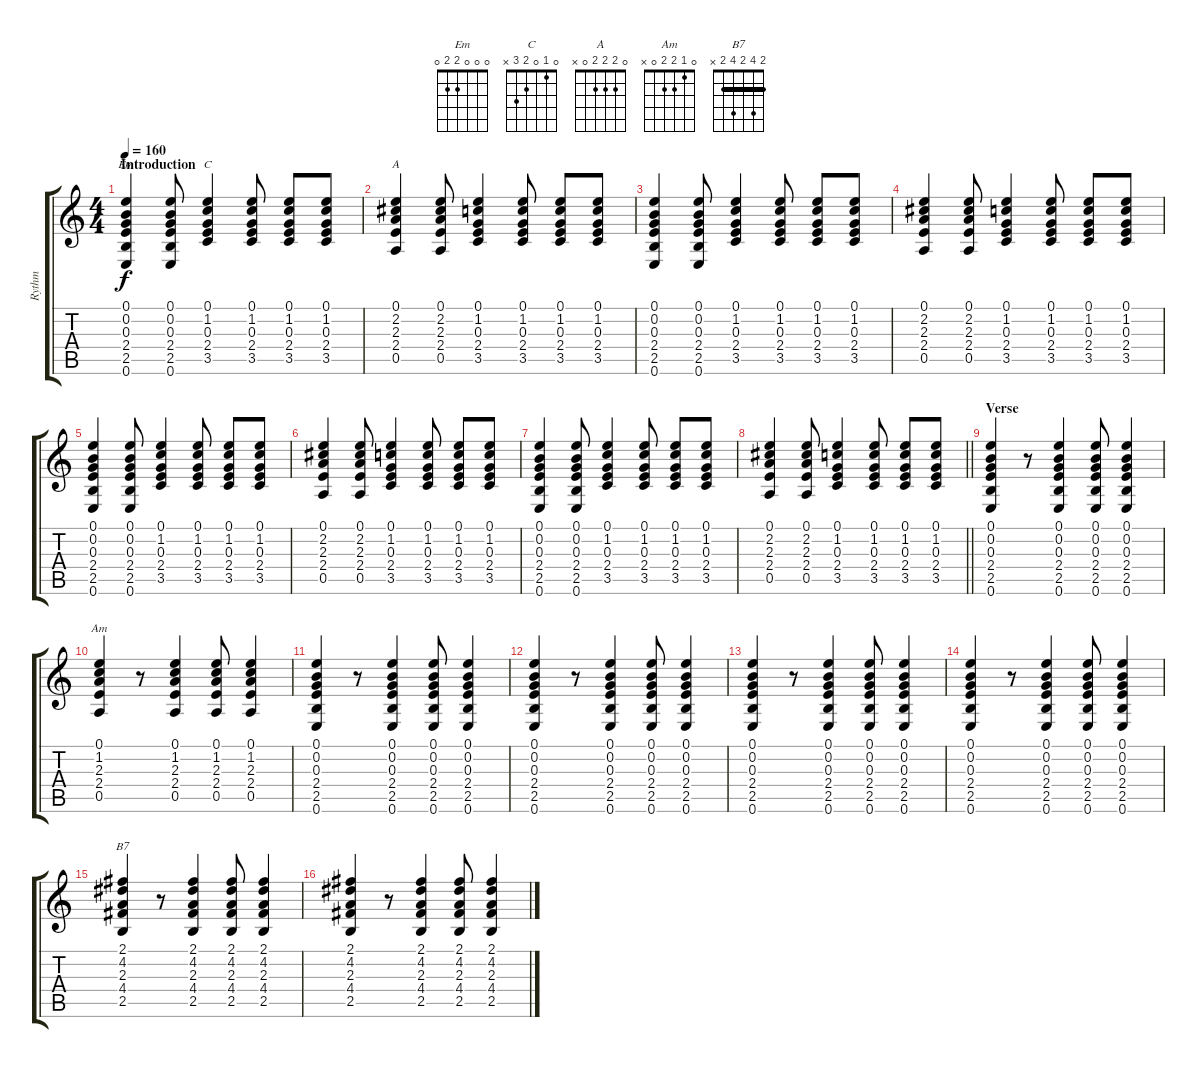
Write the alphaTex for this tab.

\track ("Rythm" "Rythm") {instrument acousticguitarsteel}
\staff {score tabs}
\tuning (E4 B3 G3 D3 A2 E2) {hide}
\chord ("Em" 0 0 0 2 2 0)
\chord ("C" 0 1 0 2 3 x)
\chord ("A" 0 2 2 2 0 x)
\chord ("Am" 0 1 2 2 0 x)
\chord ("B7" 2 4 2 4 2 x) {barre 2}
\ts (4 4)
\section ("" "Introduction")
\tempo 160
\clef g2
\ks c
(0.1 0.2 0.3 2.4 2.5 0.6).4{ch "Em" dy f instrument acousticguitarsteel} (0.1 0.2 0.3 2.4 2.5 0.6).8 (0.1 1.2 0.3 2.4 3.5).4{ch "C"} (0.1 1.2 0.3 2.4 3.5).8 (0.1 1.2 0.3 2.4 3.5).8 (0.1 1.2 0.3 2.4 3.5).8 |
(0.1 2.2 2.3 2.4 0.5).4{ch "A"} (0.1 2.2 2.3 2.4 0.5).8 (0.1 1.2 0.3 2.4 3.5).4 (0.1 1.2 0.3 2.4 3.5).8 (0.1 1.2 0.3 2.4 3.5).8 (0.1 1.2 0.3 2.4 3.5).8 |
(0.1 0.2 0.3 2.4 2.5 0.6).4 (0.1 0.2 0.3 2.4 2.5 0.6).8 (0.1 1.2 0.3 2.4 3.5).4 (0.1 1.2 0.3 2.4 3.5).8 (0.1 1.2 0.3 2.4 3.5).8 (0.1 1.2 0.3 2.4 3.5).8 |
(0.1 2.2 2.3 2.4 0.5).4 (0.1 2.2 2.3 2.4 0.5).8 (0.1 1.2 0.3 2.4 3.5).4 (0.1 1.2 0.3 2.4 3.5).8 (0.1 1.2 0.3 2.4 3.5).8 (0.1 1.2 0.3 2.4 3.5).8 |
(0.1 0.2 0.3 2.4 2.5 0.6).4 (0.1 0.2 0.3 2.4 2.5 0.6).8 (0.1 1.2 0.3 2.4 3.5).4 (0.1 1.2 0.3 2.4 3.5).8 (0.1 1.2 0.3 2.4 3.5).8 (0.1 1.2 0.3 2.4 3.5).8 |
(0.1 2.2 2.3 2.4 0.5).4 (0.1 2.2 2.3 2.4 0.5).8 (0.1 1.2 0.3 2.4 3.5).4 (0.1 1.2 0.3 2.4 3.5).8 (0.1 1.2 0.3 2.4 3.5).8 (0.1 1.2 0.3 2.4 3.5).8 |
(0.1 0.2 0.3 2.4 2.5 0.6).4 (0.1 0.2 0.3 2.4 2.5 0.6).8 (0.1 1.2 0.3 2.4 3.5).4 (0.1 1.2 0.3 2.4 3.5).8 (0.1 1.2 0.3 2.4 3.5).8 (0.1 1.2 0.3 2.4 3.5).8 |
\barLineRight lightlight
(0.1 2.2 2.3 2.4 0.5).4 (0.1 2.2 2.3 2.4 0.5).8 (0.1 1.2 0.3 2.4 3.5).4 (0.1 1.2 0.3 2.4 3.5).8 (0.1 1.2 0.3 2.4 3.5).8 (0.1 1.2 0.3 2.4 3.5).8 |
\section ("" "Verse")
(0.1 0.2 0.3 2.4 2.5 0.6).4 r.8 (0.1 0.2 0.3 2.4 2.5 0.6).4 (0.1 0.2 0.3 2.4 2.5 0.6).8 (0.1 0.2 0.3 2.4 2.5 0.6).4 |
(0.1 1.2 2.3 2.4 0.5).4{ch "Am"} r.8 (0.1 1.2 2.3 2.4 0.5).4 (0.1 1.2 2.3 2.4 0.5).8 (0.1 1.2 2.3 2.4 0.5).4 |
(0.1 0.2 0.3 2.4 2.5 0.6).4 r.8 (0.1 0.2 0.3 2.4 2.5 0.6).4 (0.1 0.2 0.3 2.4 2.5 0.6).8 (0.1 0.2 0.3 2.4 2.5 0.6).4 |
(0.1 0.2 0.3 2.4 2.5 0.6).4 r.8 (0.1 0.2 0.3 2.4 2.5 0.6).4 (0.1 0.2 0.3 2.4 2.5 0.6).8 (0.1 0.2 0.3 2.4 2.5 0.6).4 |
(0.1 0.2 0.3 2.4 2.5 0.6).4 r.8 (0.1 0.2 0.3 2.4 2.5 0.6).4 (0.1 0.2 0.3 2.4 2.5 0.6).8 (0.1 0.2 0.3 2.4 2.5 0.6).4 |
(0.1 0.2 0.3 2.4 2.5 0.6).4 r.8 (0.1 0.2 0.3 2.4 2.5 0.6).4 (0.1 0.2 0.3 2.4 2.5 0.6).8 (0.1 0.2 0.3 2.4 2.5 0.6).4 |
(2.1 4.2 2.3 4.4 2.5).4{ch "B7"} r.8 (2.1 4.2 2.3 4.4 2.5).4 (2.1 4.2 2.3 4.4 2.5).8 (2.1 4.2 2.3 4.4 2.5).4 |
(2.1 4.2 2.3 4.4 2.5).4 r.8 (2.1 4.2 2.3 4.4 2.5).4 (2.1 4.2 2.3 4.4 2.5).8 (2.1 4.2 2.3 4.4 2.5).4
